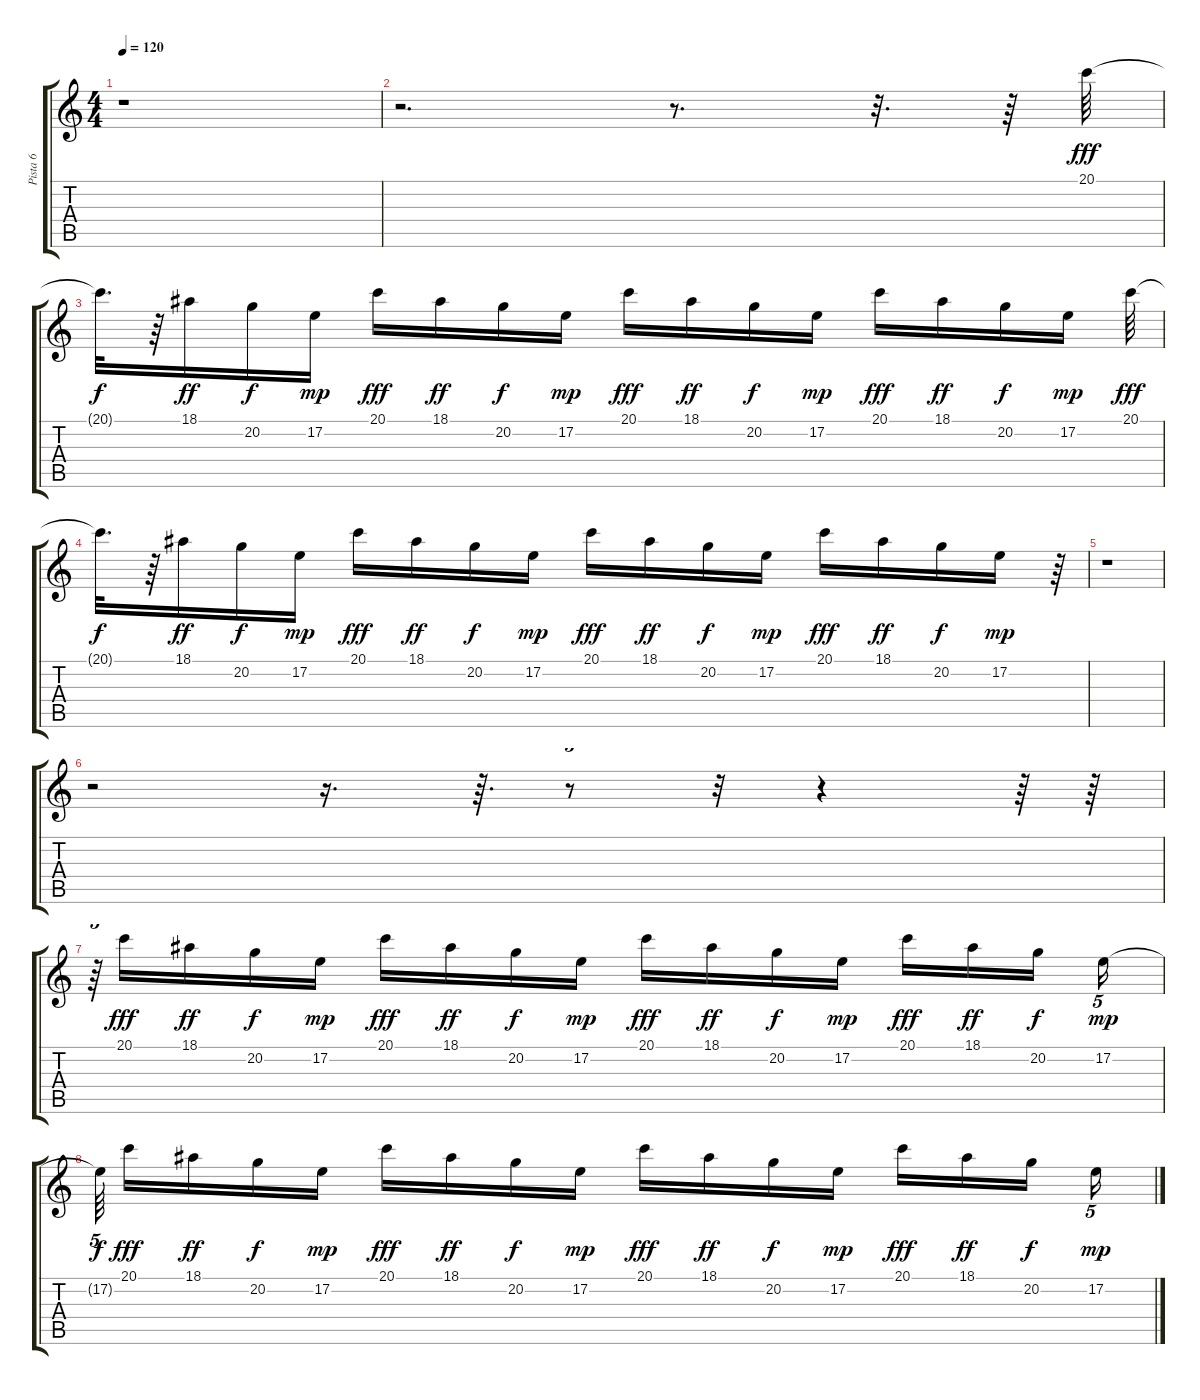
\track ("Pista 6" "Pista 6") {instrument stringensemble2}
\staff {score tabs}
\tuning (E4 B3 G3 D3 A2 E2) {hide}
\ts (4 4)
\tempo 120
\clef g2
\ks c
r.1{dy mp} |
r.2{d} r.8{d} r.32{d} r.64 20.1.64{dy fff volume 15} |
20.1{t}.32{d dy f} r.64 18.1.16{dy ff} 20.2.16{dy f} 17.2.16{dy mp} 20.1.16{dy fff} 18.1.16{dy ff} 20.2.16{dy f} 17.2.16{dy mp} 20.1.16{dy fff} 18.1.16{dy ff} 20.2.16{dy f} 17.2.16{dy mp} 20.1.16{dy fff} 18.1.16{dy ff} 20.2.16{dy f} 17.2.16{dy mp} 20.1.64{dy fff} |
20.1{t}.32{d dy f} r.64 18.1.16{dy ff} 20.2.16{dy f} 17.2.16{dy mp} 20.1.16{dy fff} 18.1.16{dy ff} 20.2.16{dy f} 17.2.16{dy mp} 20.1.16{dy fff} 18.1.16{dy ff} 20.2.16{dy f} 17.2.16{dy mp} 20.1.16{dy fff} 18.1.16{dy ff} 20.2.16{dy f} 17.2.16{dy mp} r.64 |
r.1 |
r.2 r.16{d} r.64{d} r.8{tu (3 2) instrument electricbasspick} r.32 r.4 r.64 r.64 |
r.64{tu (5 4)} 20.1.16{dy fff instrument stringensemble2} 18.1.16{dy ff} 20.2.16{dy f} 17.2.16{dy mp} 20.1.16{dy fff} 18.1.16{dy ff} 20.2.16{dy f} 17.2.16{dy mp} 20.1.16{dy fff} 18.1.16{dy ff} 20.2.16{dy f} 17.2.16{dy mp} 20.1.16{dy fff} 18.1.16{dy ff} 20.2.16{dy f} 17.2.16{tu (5 4) dy mp} |
17.2{t}.64{tu (5 4) dy f} 20.1.16{dy fff} 18.1.16{dy ff} 20.2.16{dy f} 17.2.16{dy mp} 20.1.16{dy fff} 18.1.16{dy ff} 20.2.16{dy f} 17.2.16{dy mp} 20.1.16{dy fff} 18.1.16{dy ff} 20.2.16{dy f} 17.2.16{dy mp} 20.1.16{dy fff} 18.1.16{dy ff} 20.2.16{dy f} 17.2.16{tu (5 4) dy mp}
